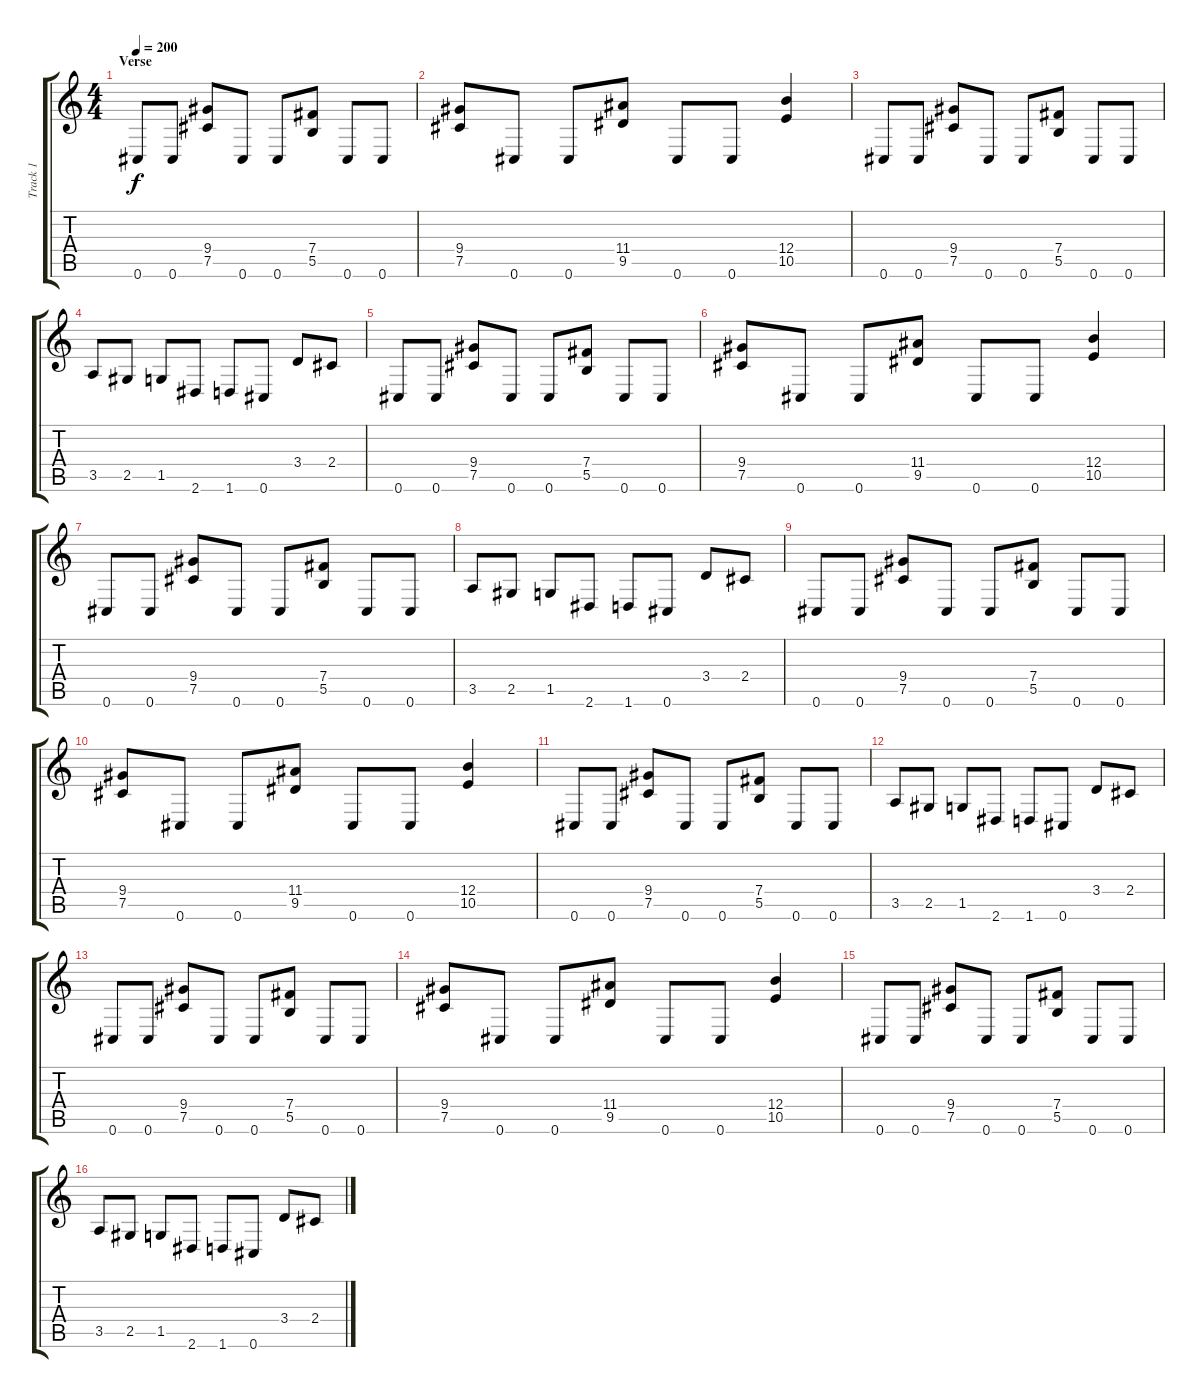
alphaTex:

\track ("Track 1" "Track 1") {instrument distortionguitar}
\staff {score tabs}
\tuning (Db4 Ab3 E3 B2 Gb2 Db2) {hide}
\ts (4 4)
\section ("" "Verse")
\tempo 200
\clef g2
\ks c
0.6.8{dy f} 0.6.8 (9.4 7.5).8 0.6.8 0.6.8 (7.4 5.5).8 0.6.8 0.6.8 |
(9.4 7.5).8 0.6.8 0.6.8 (11.4 9.5).8 0.6.8 0.6.8 (12.4 10.5).4 |
0.6.8 0.6.8 (9.4 7.5).8 0.6.8 0.6.8 (7.4 5.5).8 0.6.8 0.6.8 |
3.5.8 2.5.8 1.5.8 2.6.8 1.6.8 0.6.8 3.4.8 2.4.8 |
0.6.8 0.6.8 (9.4 7.5).8 0.6.8 0.6.8 (7.4 5.5).8 0.6.8 0.6.8 |
(9.4 7.5).8 0.6.8 0.6.8 (11.4 9.5).8 0.6.8 0.6.8 (12.4 10.5).4 |
0.6.8 0.6.8 (9.4 7.5).8 0.6.8 0.6.8 (7.4 5.5).8 0.6.8 0.6.8 |
3.5.8 2.5.8 1.5.8 2.6.8 1.6.8 0.6.8 3.4.8 2.4.8 |
0.6.8 0.6.8 (9.4 7.5).8 0.6.8 0.6.8 (7.4 5.5).8 0.6.8 0.6.8 |
(9.4 7.5).8 0.6.8 0.6.8 (11.4 9.5).8 0.6.8 0.6.8 (12.4 10.5).4 |
0.6.8 0.6.8 (9.4 7.5).8 0.6.8 0.6.8 (7.4 5.5).8 0.6.8 0.6.8 |
3.5.8 2.5.8 1.5.8 2.6.8 1.6.8 0.6.8 3.4.8 2.4.8 |
0.6.8 0.6.8 (9.4 7.5).8 0.6.8 0.6.8 (7.4 5.5).8 0.6.8 0.6.8 |
(9.4 7.5).8 0.6.8 0.6.8 (11.4 9.5).8 0.6.8 0.6.8 (12.4 10.5).4 |
0.6.8 0.6.8 (9.4 7.5).8 0.6.8 0.6.8 (7.4 5.5).8 0.6.8 0.6.8 |
3.5.8 2.5.8 1.5.8 2.6.8 1.6.8 0.6.8 3.4.8 2.4.8
